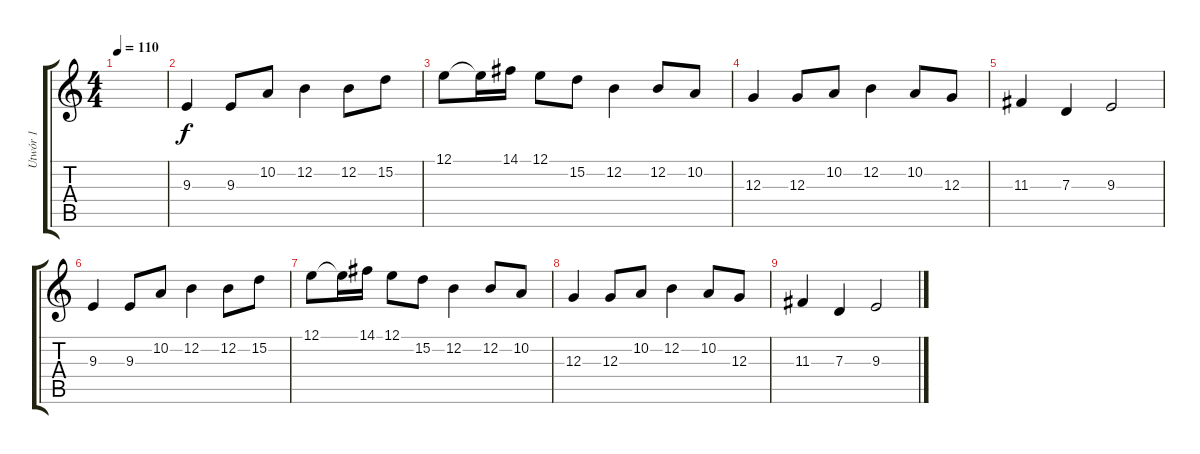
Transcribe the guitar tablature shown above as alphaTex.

\track ("Utwór 1" "Utwór 1") {instrument piccolo}
\staff {score tabs}
\tuning (E4 B3 G3 D3 A2 E2) {hide}
\ts (4 4)
\tempo 110
\clef g2
\ks c
|
9.3.4 9.3.8 10.2.8 12.2.4 12.2.8 15.2.8 |
12.1.8 12.1{t}.16 14.1.16 12.1.8 15.2.8 12.2.4 12.2.8 10.2.8 |
12.3.4 12.3.8 10.2.8 12.2.4 10.2.8 12.3.8 |
11.3.4 7.3.4 9.3.2 |
9.3.4 9.3.8 10.2.8 12.2.4 12.2.8 15.2.8 |
12.1.8 12.1{t}.16 14.1.16 12.1.8 15.2.8 12.2.4 12.2.8 10.2.8 |
12.3.4 12.3.8 10.2.8 12.2.4 10.2.8 12.3.8 |
11.3.4 7.3.4 9.3.2
